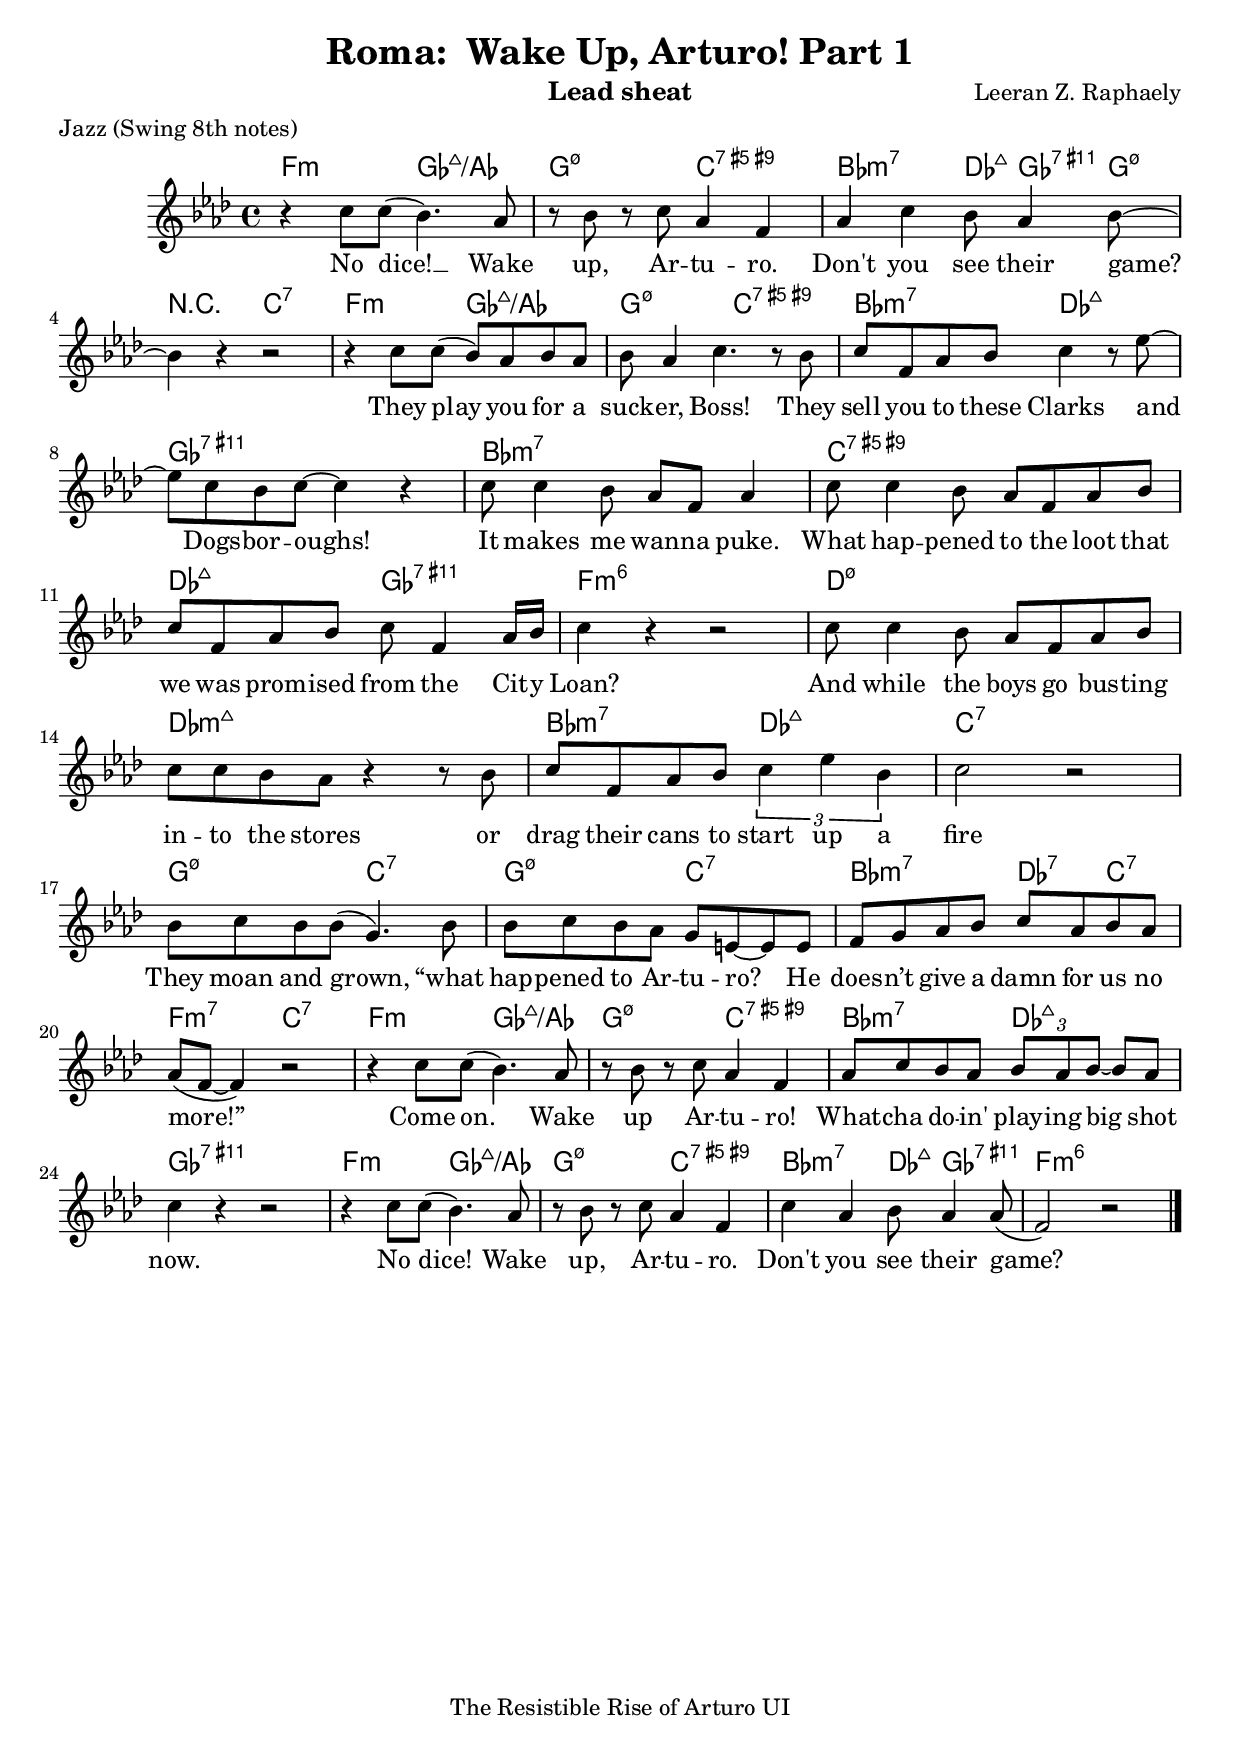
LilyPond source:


\header {
	title = "Roma:  Wake Up, Arturo! Part 1"
	composer = "Leeran Z. Raphaely"
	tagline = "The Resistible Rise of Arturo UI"
	instrument = "Lead sheat"
	meter = "Jazz (Swing 8th notes)"
}

\paper {
	between-system-padding = #1
	%between-system-space = 3\cm
}

\version "2.10.33"

\transpose d f {

<<

\chords {
	d2:min ees:maj7/f e:min7.5- a:7.5+.9+ g:min7 bes8:maj7 ees4:7.11+ e8:min7.5- r2 a:7

	d2:min ees:maj7/f e:min7.5- a:7.5+.9+ g:min7 bes:maj7 ees1:7.11+ 

	% It makes me wanna puke
	g1:min7 a:7.5+.9+ bes2:maj7 ees:7.11+ d1:min6
	b1:min5-.7 bes:min7+ g2:min7 bes:maj7 a1:7
	e2:min5-.7 a:7 e2:min5-.7 a:7 g:min7 bes4:7 a:7
	d2:min7 a:7

	d2:min ees:maj7/f e:min7.5- a:7.5+.9+ g:min7 bes:maj7 ees1:7.11+
	d2:min ees:maj7/f e:min7.5- a:7.5+.9+ g:min7 bes8:maj7 ees4.:7.11+
	d1:min6
}

\relative c'' {
	% \autoBeamOff
	\key d \minor
	r4 a8 a( g4.) f8
	r8 g r a f4 d
	f a g8 f4 g8~
	g4 r4 r2

	r4 a8 a( g) f g f
	g f4 a4. r8 g
	a d, f g a4 r8 c~
	c8 a g a~ a4 r

	% It makes me wanna puke
	a8 a4 g8 f d f4
	a8 a4 g8 f d f g
	a d, f g a d,4 f16 g
	a4 r r2
	a8 a4 g8 f d f g
	a8 a8 g8 f8 r4 r8 g
	a d, f g \times 2/3 { a4 c g }
	a2 r
	g8 a g g( e4.) g8
	g a g f e cis8~ cis cis
	d e f g a f g f
	f( d~ d4) r2

	r4 a'8 a( g4.) f8
	r8 g r a f4 d
	f8 a g f \times 2/3 { g f g~} g8 f
	a4 r r2

	r4 a8 a( g4.) f8
	r8 g r a f4 d
	a' f g8 f4 f8(
	d2) r

	\bar "|."
}

\addlyrics {
	No dice! __ 
	Wake up, Ar -- tu -- ro. Don't you see their game? 
	They play you for a suck -- er, Boss!
	They sell you to these Clarks and Dogs -- bor -- oughs!
	It makes me wan -- na puke.
	What hap -- pened to the loot that we was prom -- ised from the Cit -- y Loan?
	And while the boys go bus -- ting in -- to the stores or drag their cans to start up a fire They moan and grown, “what hap -- pened to Ar -- tu -- ro? He does -- n’t 	give a damn for us no more!”
	Come on.
	Wake up Ar -- tu -- ro! What -- cha do -- in' play -- ing big shot now.

	No dice!
	Wake up, Ar -- tu -- ro. Don't you see their game?
}

>>
}
